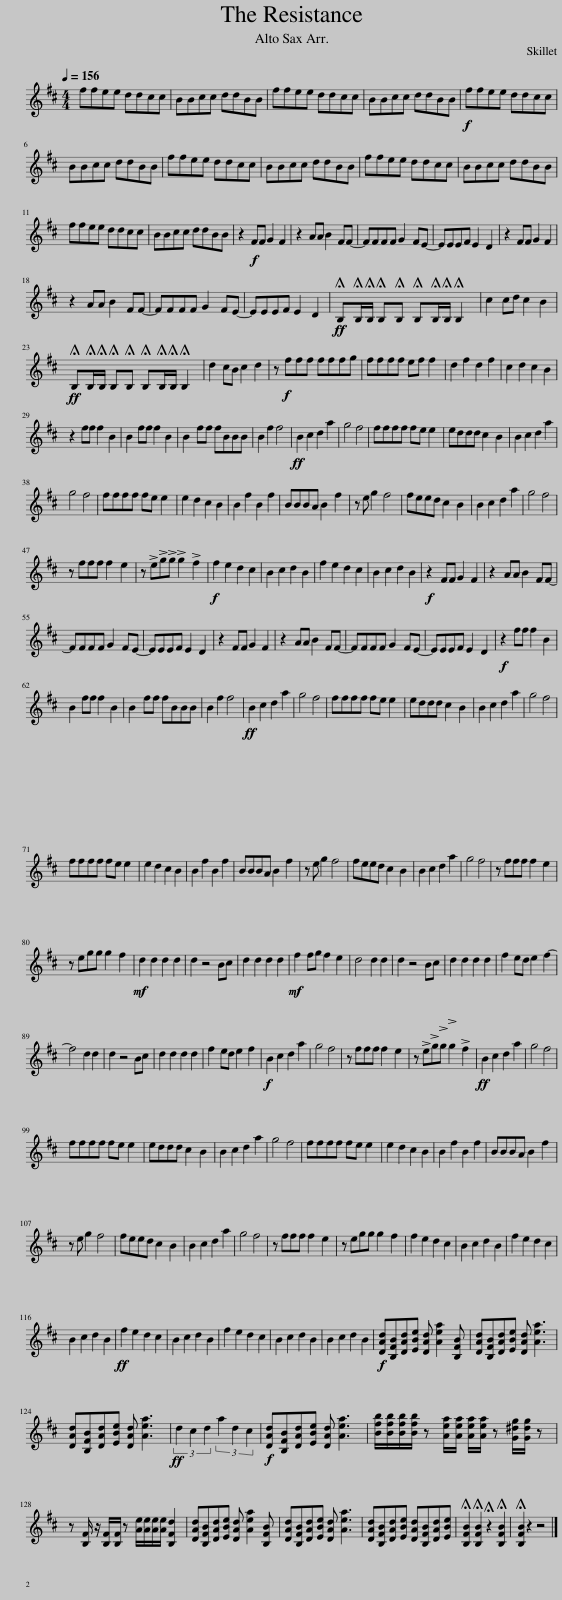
X:1
L:1/8
Q:1/4=156
M:4/4
I:linebreak $
K:none
V:1 treble transpose=-9
V:1
[K:D] ffee ddcc | BBcc ddBB | ffee ddcc | BBcc ddBB |!f! ffee ddcc |$ %5
 BBcc ddBB | ffee ddcc | BBcc ddBB | ffee ddcc | BBcc ddBB |$ %10
 ffee ddcc | BBcc ddBB | z2!f! FF G2 F2 | z2 AA B2 FF- | FFFF G2 FE- | %15
 EEEF E2 D2 | z2 FF G2 F2 |$ z2 AA B2 FF- | FFFF G2 FE- | EEEF E2 D2 | %20
!ff! !fermata!B,!fermata!B,/!fermata!B,/ !fermata!B,!fermata!B, !fermata!B,!fermata!B,/!fermata!B,/ !fermata!B,2 | c2 cd c2 B2 |$!ff! !fermata!B,!fermata!B,/!fermata!B,/ !fermata!B,!fermata!B, !fermata!B,!fermata!B,/!fermata!B,/ !fermata!B,2 | d2 cB c2 d2 | z!f! fff fffg | %25
 ffff ef f2 | d2 f2 d2 f2 | c2 d2 c2 B2 |$ z2 ff f2 B2 | B2 ff f2 B2 | %30
 B2 ff fBBB | B2 f2 f4 |!ff! B2 c2 d2 a2 | g4 f4 | ffff fe e2 | %35
 eddd c2 B2 | B2 c2 d2 a2 |$ g4 f4 | ffff fe e2 | e2 d2 c2 B2 | %40
 B2 f2 B2 f2 | BBBA B2 f2 | z e g2 f4 | feed c2 B2 | B2 c2 d2 a2 | %45
 g4 f4 |$ z fff f2 e2 | z !>!e!>!g!>!g !>!g2 !>!f2 |!f! f2 e2 d2 c2 | B2 c2 d2 B2 | %50
 f2 e2 d2 c2 | B2 c2 d2 B2 |!f! z2 FF G2 F2 | z2 AA B2 FF- |$ FFFF G2 FE- | %55
 EEEF E2 D2 | z2 FF G2 F2 | z2 AA B2 FF- | FFFF G2 FE- | EEEF E2 D2 | %60
!f! z2 ff f2 B2 |$ B2 ff f2 B2 | B2 ff fBBB | B2 f2 f4 |!ff! B2 c2 d2 a2 | %65
 g4 f4 | ffff fe e2 | eddd c2 B2 | B2 c2 d2 a2 | g4 f4 |$ %70
 ffff fe e2 | e2 d2 c2 B2 | B2 f2 B2 f2 | BBBA B2 f2 | z e g2 f4 | %75
 feed c2 B2 | B2 c2 d2 a2 | g4 f4 | z fff f2 e2 |$ z egg g2 f2 | %80
!mf! d2 d2 d2 d2 | d2 z4 Bc | d2 d2 d2 d2 |!mf! f2 fg f2 e2 | d4 d2 d2 | %85
 d2 z4 Bc | d2 d2 d2 d2 | f2 ed e2 f2- |$ f4 d2 d2 | d2 z4 Bc | %90
 d2 d2 d2 d2 | f2 ed e2 f2 |!f! B2 c2 d2 a2 | g4 f4 | z fff f2 e2 | %95
 z !>!e!>!g!>!g !>!g2 !>!f2 |!ff! B2 c2 d2 a2 | g4 f4 |$ ffff fe e2 | eddd c2 B2 | %100
 B2 c2 d2 a2 | g4 f4 | ffff fe e2 | e2 d2 c2 B2 | B2 f2 B2 f2 | %105
 BBBA B2 f2 |$ z e g2 f4 | feed c2 B2 | B2 c2 d2 a2 | g4 f4 | %110
 z fff f2 e2 | z egg g2 f2 | f2 e2 d2 c2 | B2 c2 d2 B2 | f2 e2 d2 c2 |$ %115
 B2 c2 d2 B2 |!ff! f2 e2 d2 c2 | B2 c2 d2 B2 | f2 e2 d2 c2 | B2 c2 d2 B2 | %120
 B2 c2 d2 B2 |!f! [DAd][B,FB][DAd][EBe] [DAd] [Aea]2 [B,FB] | [DAd][B,FB][DAd][EBe] [DAd] [Aea]3 |$ [DAd][B,FB][DAd][EBe] [DAd] [Aea]3 |!ff! (3d2 c2 d2 (3a2 d2 c2 | %125
!f! [DAd][B,FB][DAd][EBe] [DAd] [Aea]3 | [Bfb]/[Bfb]/[Bfb]/[Bfb]/ z [Aea]/[Aea]/ [Aea]/[Aea]/ z [G^dg]/[Gdg]/ z |$ z [B,F]/ z/ [B,F]/[B,F]/ z [Ae]/[Ae]/[Ae]/[Ae]/ [B,Fd]2 | [DAd][B,FB][DAd][EBe] [DAd] [Aea]2 [B,FB] | [DAd][B,FB][DAd][EBe] [DAd] [Aea]3 | %130
 [DAd][B,FB][DAd][EBe] [DAd][B,FB][DAd][EBe] | !fermata![B,FB]2 !fermata![B,FB]2 !fermata!z2 !fermata![B,FB]2 | !fermata![B,FB]2 z2 z4 |] %133
